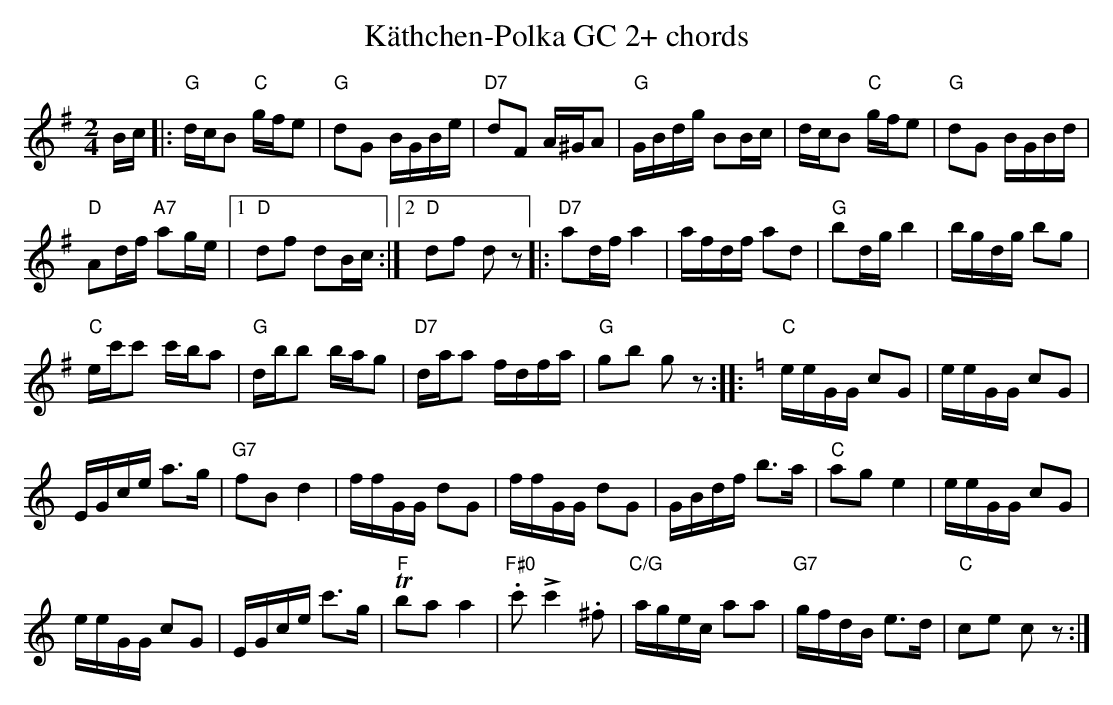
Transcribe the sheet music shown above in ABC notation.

X:1
T:K\"athchen-Polka GC 2+ chords
M:2/4
L:1/16
K:Gmaj%%MIDI gchordon
Bc |: "G"dcB2 "C"gfe2 | "G"d2G2 BGBe | "D7"d2F2 A^GA2 | "G"GBdg B2Bc | dcB2 "C"gfe2 | "G"d2G2 BGBd |
"D"A2df "A7"a2ge |1 "D"d2f2 d2Bc :|2 "D"d2f2 d2z2 |: "D7"a2dfa4 | afdf a2d2 | "G"b2dgb4 | bgdg b2g2 |
"C"ec'c'2 c'ba2 | "G"dbb2 bag2 | "D7"daa2 fdfa | "G"g2b2 g2z2 :: [K:Cmaj] "C"eeGG c2G2 | eeGG c2G2 |
EGce a3g | "G7"f2B2d4 | ffGG d2G2 | ffGG d2G2 | GBdf b3a | "C"a2g2e4 | eeGG c2G2 |
eeGG c2G2 | EGce c'3g | "F"Tb2a2a4 | "F#0".c'2!>!c'4.^f2 | "C/G"agec a2a2 | "G7"gfdB e3d | "C"c2e2 c2z2 :|
